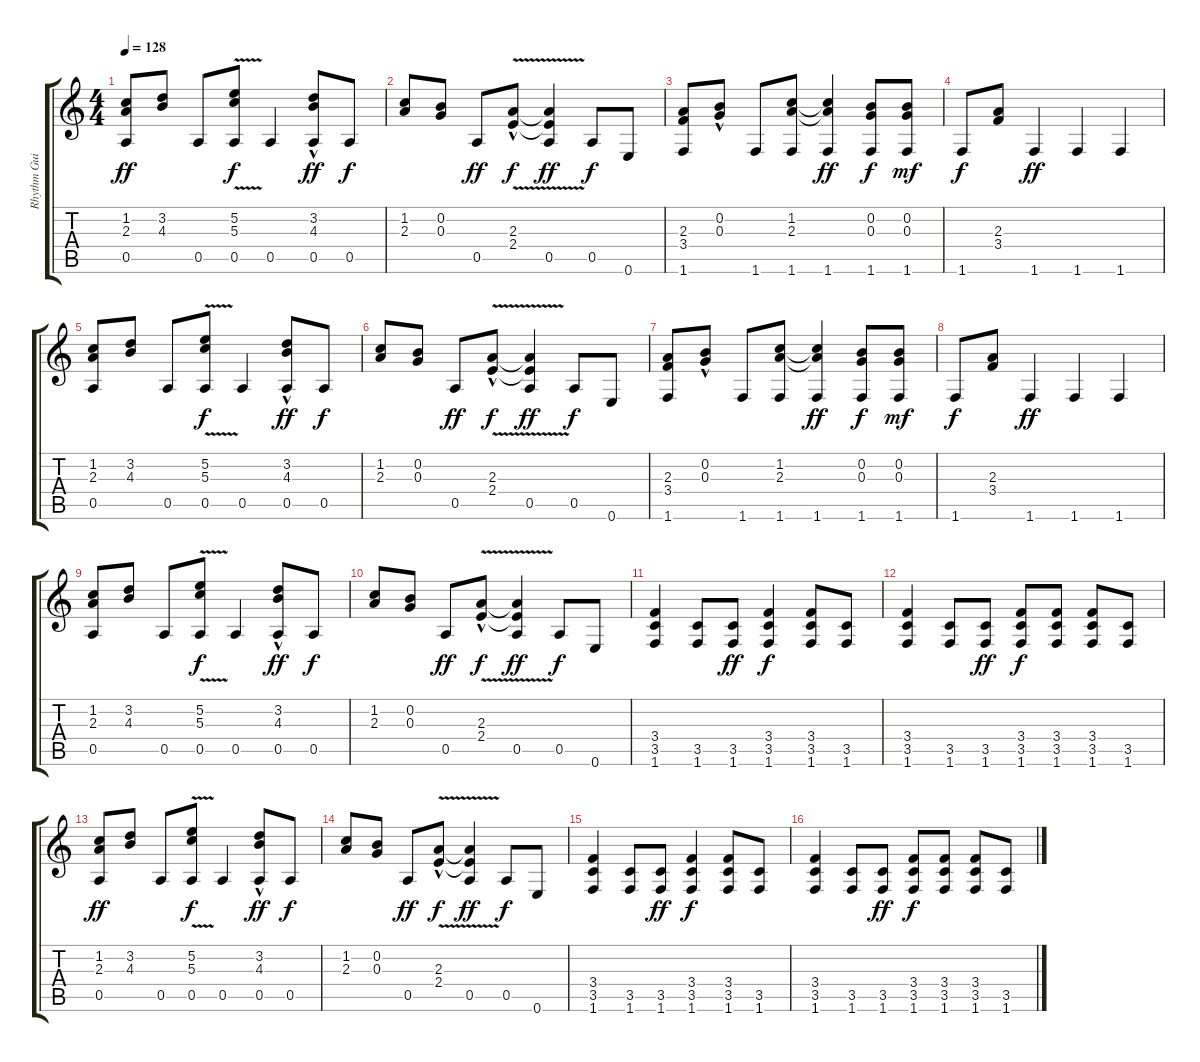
\track ("Rhythm Guitar" "Rhythm Gui") {instrument electricguitarclean}
\staff {score tabs}
\tuning (E4 B3 G3 D3 A2 E2) {hide}
\ts (4 4)
\tempo 128
\clef g2
\ks c
(1.2 2.3 0.5).8{dy ff volume 9 instrument electricguitarclean} (3.2 4.3).8 0.5.8 (5.2{v} 5.3{v} 0.5{v}).8{dy f} 0.5.4 (3.2{hac} 4.3{hac} 0.5).8{dy ff} 0.5.8{dy f} |
(1.2 2.3).8 (0.2 0.3).8 0.5.8{dy ff} (2.3{v hac} 2.4{v hac}).8{dy f} (2.3{t} 2.4{t} 0.5).4{dy ff} 0.5.8{dy f} 0.6.8 |
(2.3 3.4 1.6).8 (0.2 0.3{hac}).8 1.6.8 (1.2 2.3 1.6).8 (1.2{t} 2.3{t} 1.6).4{dy ff} (0.2 0.3 1.6).8{dy f} (0.2 0.3 1.6).8{dy mf} |
1.6.8{dy f} (2.3 3.4).8 1.6.4{dy ff} 1.6.4 1.6.4 |
(1.2 2.3 0.5).8{volume 11} (3.2 4.3).8 0.5.8 (5.2{v} 5.3{v} 0.5{v}).8{dy f} 0.5.4 (3.2{hac} 4.3{hac} 0.5).8{dy ff} 0.5.8{dy f} |
(1.2 2.3).8 (0.2 0.3).8 0.5.8{dy ff} (2.3{v hac} 2.4{v hac}).8{dy f} (2.3{t} 2.4{t} 0.5).4{dy ff} 0.5.8{dy f} 0.6.8 |
(2.3 3.4 1.6).8 (0.2 0.3{hac}).8 1.6.8 (1.2 2.3 1.6).8 (1.2{t} 2.3{t} 1.6).4{dy ff} (0.2 0.3 1.6).8{dy f} (0.2 0.3 1.6).8{dy mf} |
1.6.8{dy f} (2.3 3.4).8 1.6.4{dy ff} 1.6.4 1.6.4 |
(1.2 2.3 0.5).8{volume 11} (3.2 4.3).8 0.5.8 (5.2{v} 5.3{v} 0.5{v}).8{dy f} 0.5.4 (3.2{hac} 4.3{hac} 0.5).8{dy ff} 0.5.8{dy f} |
(1.2 2.3).8 (0.2 0.3).8 0.5.8{dy ff} (2.3{v hac} 2.4{v hac}).8{dy f} (2.3{t} 2.4{t} 0.5).4{dy ff} 0.5.8{dy f} 0.6.8 |
(3.4 3.5 1.6).4 (3.5 1.6).8 (3.5 1.6).8{dy ff} (3.4 3.5 1.6).4{dy f} (3.4 3.5 1.6).8 (3.5 1.6).8 |
(3.4 3.5 1.6).4 (3.5 1.6).8 (3.5 1.6).8{dy ff} (3.4 3.5 1.6).8{dy f} (3.4 3.5 1.6).8 (3.4 3.5 1.6).8 (3.5 1.6).8 |
(1.2 2.3 0.5).8{dy ff volume 11} (3.2 4.3).8 0.5.8 (5.2{v} 5.3{v} 0.5{v}).8{dy f} 0.5.4 (3.2{hac} 4.3{hac} 0.5).8{dy ff} 0.5.8{dy f} |
(1.2 2.3).8 (0.2 0.3).8 0.5.8{dy ff} (2.3{v hac} 2.4{v hac}).8{dy f} (2.3{t} 2.4{t} 0.5).4{dy ff} 0.5.8{dy f} 0.6.8 |
(3.4 3.5 1.6).4 (3.5 1.6).8 (3.5 1.6).8{dy ff} (3.4 3.5 1.6).4{dy f} (3.4 3.5 1.6).8 (3.5 1.6).8 |
(3.4 3.5 1.6).4 (3.5 1.6).8 (3.5 1.6).8{dy ff} (3.4 3.5 1.6).8{dy f} (3.4 3.5 1.6).8 (3.4 3.5 1.6).8 (3.5 1.6).8
